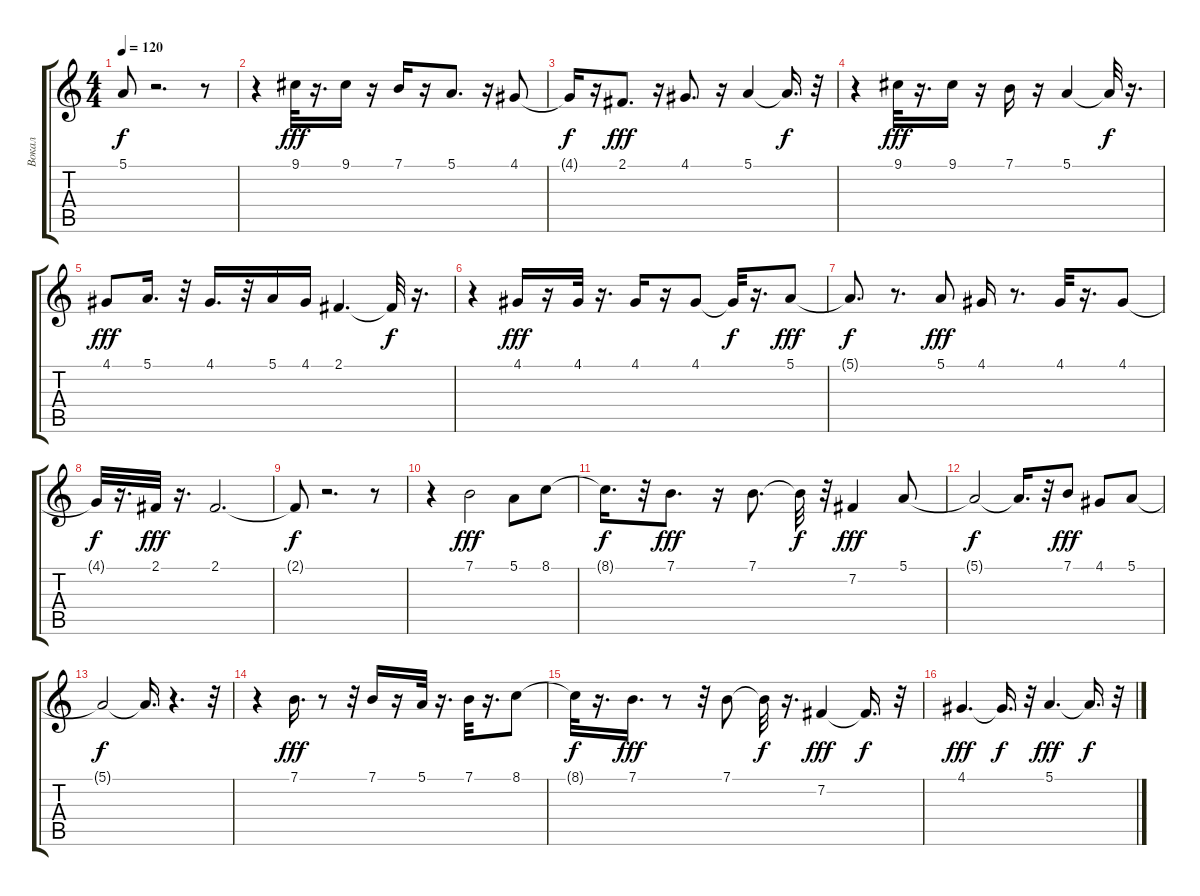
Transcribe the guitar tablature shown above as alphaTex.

\track ("Вокал" "Вокал") {instrument fx5brightness}
\staff {score tabs}
\tuning (E4 B3 G3 D3 A2 E2) {hide}
\ts (4 4)
\tempo 120
\clef g2
\ks c
5.1{t}.8{dy f} r.2{d} r.8 |
r.4 9.1.32{dy fff} r.16{d} 9.1.16 r.16 7.1.16 r.16 5.1.8{d} r.16 4.1.8 |
4.1{t}.16{dy f} r.16 2.1.8{d dy fff} r.16 4.1.8{d} r.16 5.1.4 5.1{t}.16{d dy f} r.32 |
r.4 9.1.32{dy fff} r.16{d} 9.1.16 r.16 7.1.16 r.16 5.1.4 5.1{t}.32{dy f} r.16{d} |
4.1.8{dy fff} 5.1.16{d} r.32 4.1.16{d} r.32 5.1.16 4.1.16 2.1.4{d} 2.1{t}.32{dy f} r.16{d} |
r.4 4.1.16{dy fff} r.16 4.1.32 r.16{d} 4.1.16 r.16 4.1.8 4.1{t}.32{dy f} r.16{d} 5.1.8{dy fff} |
5.1{t}.8{d dy f} r.8{d} 5.1.8{dy fff} 4.1.16 r.8{d} 4.1.32 r.16{d} 4.1.8 |
4.1{t}.32{dy f} r.16{d} 2.1.32{dy fff} r.16{d} 2.1.2{d} |
2.1{t}.8{dy f} r.2{d} r.8 |
r.4 7.1.2{dy fff} 5.1.8 8.1.8 |
8.1{t}.16{d dy f} r.32 7.1.8{d dy fff} r.16 7.1.8{d} 7.1{t}.32{dy f} r.32 7.2.4{dy fff} 5.1.8 |
5.1{t}.2{dy f} 5.1{t}.16{d} r.32 7.1.8{dy fff} 4.1.8 5.1.8 |
5.1{t}.2{dy f} 5.1{t}.16{d} r.4{d} r.32 |
r.4 7.1.16{d dy fff} r.8 r.32 7.1.16 r.16 5.1.32 r.16{d} 7.1.32 r.16{d} 8.1.8 |
8.1{t}.32{dy f} r.16{d} 7.1.16{d dy fff} r.8 r.32 7.1.8 7.1{t}.32{dy f} r.16{d} 7.2.4{dy fff} 7.2{t}.16{d dy f} r.32 |
4.1.4{d dy fff} 4.1{t}.16{d dy f} r.32 5.1.4{d dy fff} 5.1{t}.16{d dy f} r.32
